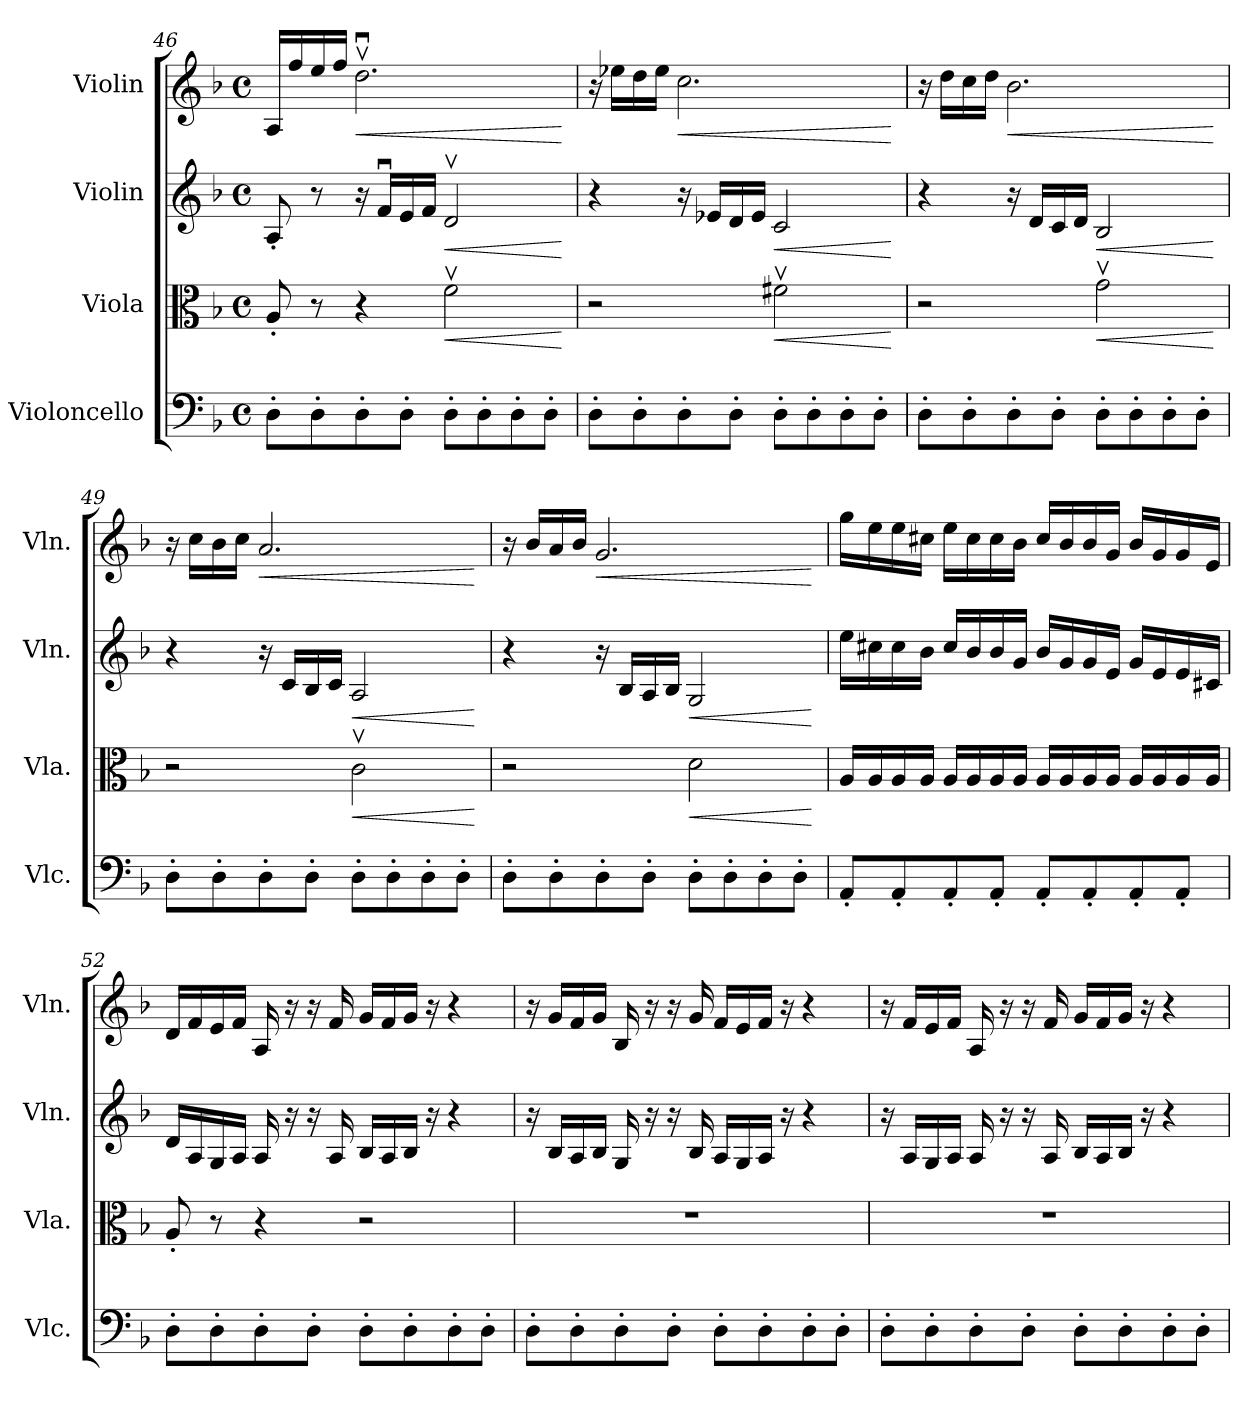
**kern	**kern	**dynam	**kern	**dynam	**kern	**dynam
*part4	*part3	*part3	*part2	*part2	*part1	*part1
*staff4	*staff3	*staff3	*staff2	*staff2	*staff1	*staff1
*I"Violoncello	*I"Viola	*	*I"Violin	*	*I"Violin	*
*I'Vlc.	*I'Vla.	*	*I'Vln.	*	*I'Vln.	*
!!LO:LB:g=z
*clefF4	*clefC3	*	*clefG2	*	*clefG2	*
*k[b-]	*k[b-]	*	*k[b-]	*	*k[b-]	*
*M4/4	*M4/4	*	*M4/4	*	*M4/4	*
*met(c)	*met(c)	*	*met(c)	*	*met(c)	*
=46	=46	=46	=46	=46	=46	=46
8D'\L	8A'/	.	8A'/	.	16A/LL	.
.	.	.	.	.	16ff/	.
8D'\	8r	.	8r	.	16ee/	.
.	.	.	.	.	16ff/JJ	.
!	!	!	!	!	!	!LO:HP:b
8D'\	4r	.	16r	.	2.dduv\	<
.	.	.	16fu/LL	.	.	.
8D'\J	.	.	16e/	.	.	.
.	.	.	16f/JJ	.	.	.
!	!	!LO:HP:b	!	!LO:HP:b	!	!
8D'\L	2fv\	<	2dv/	<	.	.
8D'\	.	.	.	.	.	.
8D'\	.	.	.	.	.	.
8D'\J	.	.	.	.	.	.
.	.	[	.	[	.	[
=47	=47	=47	=47	=47	=47	=47
8D'\L	2r	.	4r	.	16r	.
.	.	.	.	.	16ee-X\LL	.
8D'\	.	.	.	.	16dd\	.
.	.	.	.	.	16ee-\JJ	.
!	!	!	!	!	!	!LO:HP:b
8D'\	.	.	16r	.	2.cc\	<
.	.	.	16e-X/LL	.	.	.
8D'\J	.	.	16d/	.	.	.
.	.	.	16e-/JJ	.	.	.
!	!	!LO:HP:b	!	!LO:HP:b	!	!
8D'\L	2f#Xv\	<	2c/	<	.	.
8D'\	.	.	.	.	.	.
8D'\	.	.	.	.	.	.
8D'\J	.	.	.	.	.	.
.	.	[	.	[	.	[
=48	=48	=48	=48	=48	=48	=48
8D'\L	2r	.	4r	.	16r	.
.	.	.	.	.	16dd\LL	.
8D'\	.	.	.	.	16cc\	.
.	.	.	.	.	16dd\JJ	.
!	!	!	!	!	!	!LO:HP:b
8D'\	.	.	16r	.	2.b-\	<
.	.	.	16d/LL	.	.	.
8D'\J	.	.	16c/	.	.	.
.	.	.	16d/JJ	.	.	.
!	!	!LO:HP:b	!	!LO:HP:b	!	!
8D'\L	2gv\	<	2B-/	<	.	.
8D'\	.	.	.	.	.	.
8D'\	.	.	.	.	.	.
8D'\J	.	.	.	.	.	.
.	.	[	.	[	.	[
=49	=49	=49	=49	=49	=49	=49
8D'\L	2r	.	4r	.	16r	.
.	.	.	.	.	16cc\LL	.
8D'\	.	.	.	.	16b-\	.
.	.	.	.	.	16cc\JJ	.
!	!	!	!	!	!	!LO:HP:b
8D'\	.	.	16r	.	2.a/	<
.	.	.	16c/LL	.	.	.
8D'\J	.	.	16B-/	.	.	.
.	.	.	16c/JJ	.	.	.
!	!	!LO:HP:b	!	!LO:HP:b	!	!
8D'\L	2cv\	<	2A/	<	.	.
8D'\	.	.	.	.	.	.
8D'\	.	.	.	.	.	.
8D'\J	.	.	.	.	.	.
.	.	[	.	[	.	[
!!LO:PB:g=z
=50	=50	=50	=50	=50	=50	=50
8D'\L	2r	.	4r	.	16r	.
.	.	.	.	.	16b-/LL	.
8D'\	.	.	.	.	16a/	.
.	.	.	.	.	16b-/JJ	.
!	!	!	!	!	!	!LO:HP:b
8D'\	.	.	16r	.	2.g/	<
.	.	.	16B-/LL	.	.	.
8D'\J	.	.	16A/	.	.	.
.	.	.	16B-/JJ	.	.	.
!	!	!LO:HP:b	!	!LO:HP:b	!	!
8D'\L	2d\	<	2G/	<	.	.
8D'\	.	.	.	.	.	.
8D'\	.	.	.	.	.	.
8D'\J	.	.	.	.	.	.
.	.	[	.	[	.	[
=51	=51	=51	=51	=51	=51	=51
8AA'/L	16A/LL	.	16ee\LL	.	16gg\LL	.
.	16A/	.	16cc#X\	.	16ee\	.
8AA'/	16A/	.	16cc#\	.	16ee\	.
.	16A/JJ	.	16b-\JJ	.	16cc#X\JJ	.
8AA'/	16A/LL	.	16cc#/LL	.	16ee\LL	.
.	16A/	.	16b-/	.	16cc#\	.
8AA'/J	16A/	.	16b-/	.	16cc#\	.
.	16A/JJ	.	16g/JJ	.	16b-\JJ	.
8AA'/L	16A/LL	.	16b-/LL	.	16cc#/LL	.
.	16A/	.	16g/	.	16b-/	.
8AA'/	16A/	.	16g/	.	16b-/	.
.	16A/JJ	.	16e/JJ	.	16g/JJ	.
8AA'/	16A/LL	.	16g/LL	.	16b-/LL	.
.	16A/	.	16e/	.	16g/	.
8AA'/J	16A/	.	16e/	.	16g/	.
.	16A/JJ	.	16c#X/JJ	.	16e/JJ	.
=52	=52	=52	=52	=52	=52	=52
8D'\L	8A'/	.	16d/LL	.	16d/LL	.
.	.	.	16A/	.	16f/	.
8D'\	8r	.	16G/	.	16e/	.
.	.	.	16A/JJ	.	16f/JJ	.
8D'\	4r	.	16A/	.	16A/	.
.	.	.	16r	.	16r	.
8D'\J	.	.	16r	.	16r	.
.	.	.	16A/	.	16f/	.
8D'\L	2r	.	16B-/LL	.	16g/LL	.
.	.	.	16A/	.	16f/	.
8D'\	.	.	16B-/JJ	.	16g/JJ	.
.	.	.	16r	.	16r	.
8D'\	.	.	4r	.	4r	.
8D'\J	.	.	.	.	.	.
!!LO:LB:g=z
=53	=53	=53	=53	=53	=53	=53
8D'\L	1r	.	16r	.	16r	.
.	.	.	16B-/LL	.	16g/LL	.
8D'\	.	.	16A/	.	16f/	.
.	.	.	16B-/JJ	.	16g/JJ	.
8D'\	.	.	16G/	.	16B-/	.
.	.	.	16r	.	16r	.
8D'\J	.	.	16r	.	16r	.
.	.	.	16B-/	.	16g/	.
8D'\L	.	.	16A/LL	.	16f/LL	.
.	.	.	16G/	.	16e/	.
8D'\	.	.	16A/JJ	.	16f/JJ	.
.	.	.	16r	.	16r	.
8D'\	.	.	4r	.	4r	.
8D'\J	.	.	.	.	.	.
=54	=54	=54	=54	=54	=54	=54
8D'\L	1r	.	16r	.	16r	.
.	.	.	16A/LL	.	16f/LL	.
8D'\	.	.	16G/	.	16e/	.
.	.	.	16A/JJ	.	16f/JJ	.
8D'\	.	.	16A/	.	16A/	.
.	.	.	16r	.	16r	.
8D'\J	.	.	16r	.	16r	.
.	.	.	16A/	.	16f/	.
8D'\L	.	.	16B-/LL	.	16g/LL	.
.	.	.	16A/	.	16f/	.
8D'\	.	.	16B-/JJ	.	16g/JJ	.
.	.	.	16r	.	16r	.
8D'\	.	.	4r	.	4r	.
8D'\J	.	.	.	.	.	.
=	=	=	=	=	=	=
*-	*-	*-	*-	*-	*-	*-
